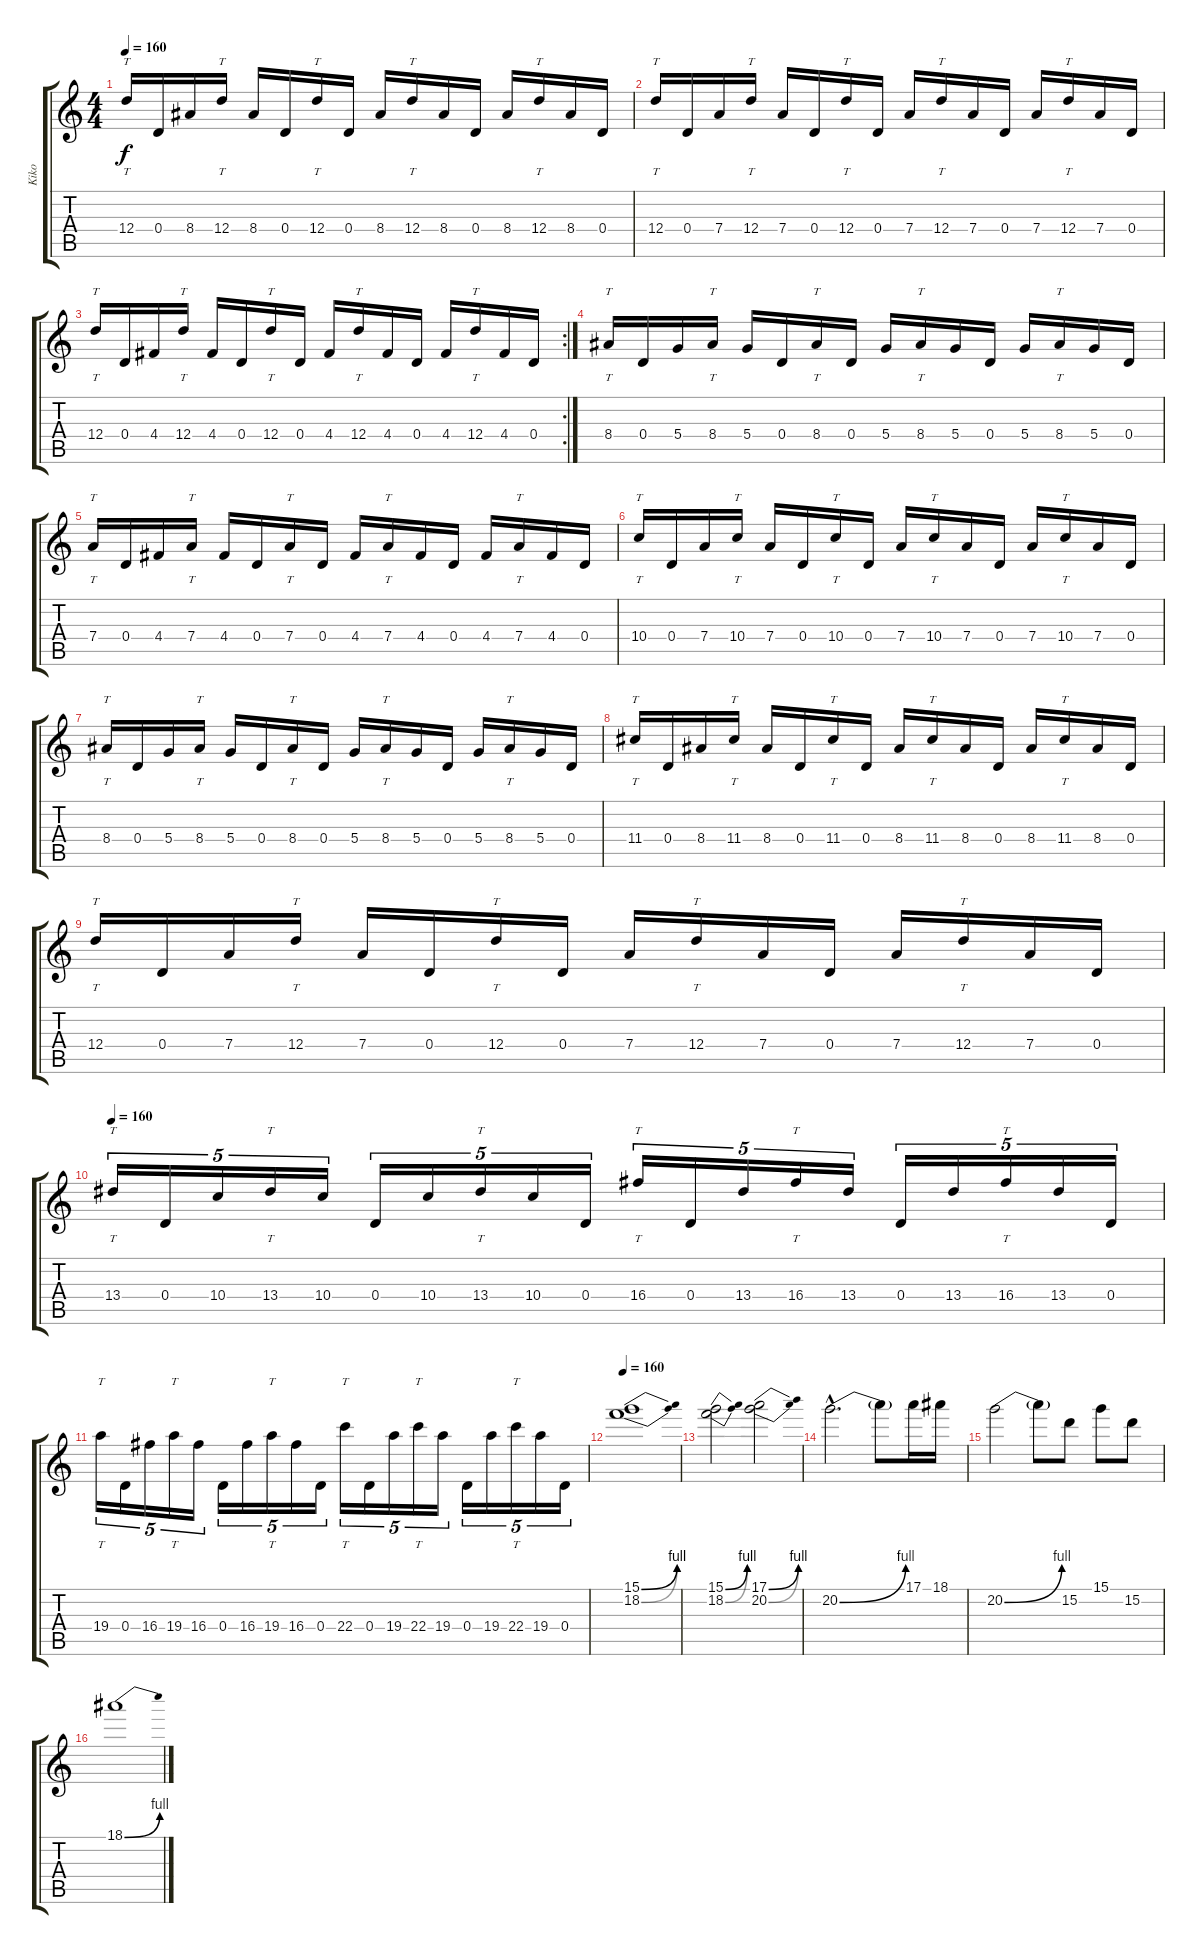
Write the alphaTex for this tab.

\track ("Kiko" "Kiko") {instrument distortionguitar}
\staff {score tabs}
\tuning (E4 B3 G3 D3 A2 E2) {hide}
\ts (4 4)
\tempo 160
\clef g2
\ks c
12.4.16{tt dy f} 0.4.16 8.4.16 12.4.16{tt} 8.4.16 0.4.16 12.4.16{tt} 0.4.16 8.4.16 12.4.16{tt} 8.4.16 0.4.16 8.4.16 12.4.16{tt} 8.4.16 0.4.16 |
12.4.16{tt} 0.4.16 7.4.16 12.4.16{tt} 7.4.16 0.4.16 12.4.16{tt} 0.4.16 7.4.16 12.4.16{tt} 7.4.16 0.4.16 7.4.16 12.4.16{tt} 7.4.16 0.4.16 |
\rc 2
12.4.16{tt} 0.4.16 4.4.16 12.4.16{tt} 4.4.16 0.4.16 12.4.16{tt} 0.4.16 4.4.16 12.4.16{tt} 4.4.16 0.4.16 4.4.16 12.4.16{tt} 4.4.16 0.4.16 |
8.4.16{tt} 0.4.16 5.4.16 8.4.16{tt} 5.4.16 0.4.16 8.4.16{tt} 0.4.16 5.4.16 8.4.16{tt} 5.4.16 0.4.16 5.4.16 8.4.16{tt} 5.4.16 0.4.16 |
7.4.16{tt} 0.4.16 4.4.16 7.4.16{tt} 4.4.16 0.4.16 7.4.16{tt} 0.4.16 4.4.16 7.4.16{tt} 4.4.16 0.4.16 4.4.16 7.4.16{tt} 4.4.16 0.4.16 |
10.4.16{tt} 0.4.16 7.4.16 10.4.16{tt} 7.4.16 0.4.16 10.4.16{tt} 0.4.16 7.4.16 10.4.16{tt} 7.4.16 0.4.16 7.4.16 10.4.16{tt} 7.4.16 0.4.16 |
8.4.16{tt} 0.4.16 5.4.16 8.4.16{tt} 5.4.16 0.4.16 8.4.16{tt} 0.4.16 5.4.16 8.4.16{tt} 5.4.16 0.4.16 5.4.16 8.4.16{tt} 5.4.16 0.4.16 |
11.4.16{tt} 0.4.16 8.4.16 11.4.16{tt} 8.4.16 0.4.16 11.4.16{tt} 0.4.16 8.4.16 11.4.16{tt} 8.4.16 0.4.16 8.4.16 11.4.16{tt} 8.4.16 0.4.16 |
12.4.16{tt} 0.4.16 7.4.16 12.4.16{tt} 7.4.16 0.4.16 12.4.16{tt} 0.4.16 7.4.16 12.4.16{tt} 7.4.16 0.4.16 7.4.16 12.4.16{tt} 7.4.16 0.4.16 |
\tempo 160
13.4.16{tt tu (5 4)} 0.4.16{tu (5 4)} 10.4.16{tu (5 4)} 13.4.16{tt tu (5 4)} 10.4.16{tu (5 4)} 0.4.16{tu (5 4)} 10.4.16{tu (5 4)} 13.4.16{tt tu (5 4)} 10.4.16{tu (5 4)} 0.4.16{tu (5 4)} 16.4.16{tt tu (5 4)} 0.4.16{tu (5 4)} 13.4.16{tu (5 4)} 16.4.16{tt tu (5 4)} 13.4.16{tu (5 4)} 0.4.16{tu (5 4)} 13.4.16{tu (5 4)} 16.4.16{tt tu (5 4)} 13.4.16{tu (5 4)} 0.4.16{tu (5 4)} |
19.4.16{tt tu (5 4)} 0.4.16{tu (5 4)} 16.4.16{tu (5 4)} 19.4.16{tt tu (5 4)} 16.4.16{tu (5 4)} 0.4.16{tu (5 4)} 16.4.16{tu (5 4)} 19.4.16{tt tu (5 4)} 16.4.16{tu (5 4)} 0.4.16{tu (5 4)} 22.4.16{tt tu (5 4)} 0.4.16{tu (5 4)} 19.4.16{tu (5 4)} 22.4.16{tt tu (5 4)} 19.4.16{tu (5 4)} 0.4.16{tu (5 4)} 19.4.16{tu (5 4)} 22.4.16{tt tu (5 4)} 19.4.16{tu (5 4)} 0.4.16{tu (5 4)} |
\tempo 160
(15.1{be (bend 0 0 60 4)} 18.2{be (bend 0 0 60 4)}).1{volume 16} |
(15.1{be (bend 0 0 60 4)} 18.2{be (bend 0 0 60 4)}).2 (17.1{be (bend 0 0 60 4)} 20.2{be (bend 0 0 60 4)}).2 |
20.2{be (bend 0 0 60 4) hac}.2{d} 20.2{t}.8 17.1.16 18.1.16 |
20.2{be (bend 0 0 60 4)}.2 20.2{t}.8 15.2.8 15.1.8 15.2.8 |
18.1{be (bend 0 0 60 4)}.1
